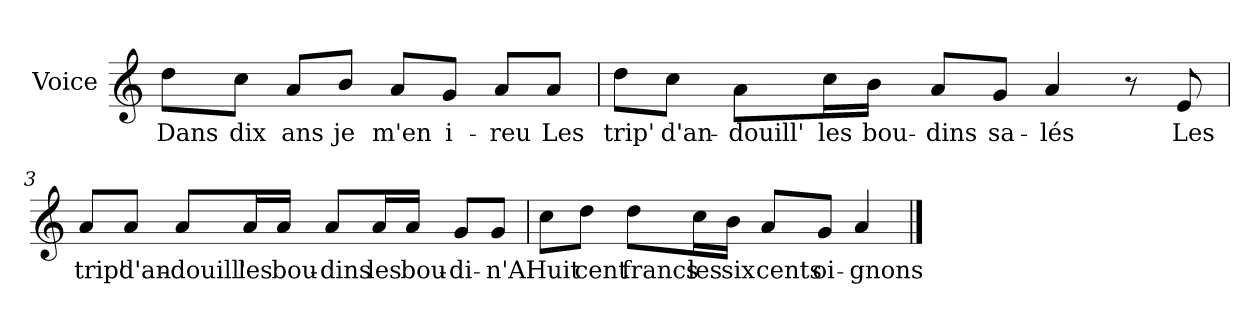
**kern	**text
*part1	*part1
*staff1	*staff1
*I"Voice	*
*I'V	*
*clefG2	*
*k[]	*
*C:	*
=1	=1
8dd\L	Dans
8cc\J	dix
8a/L	ans
8b/J	je
8a/L	m'en
8g/J	i-
8a/L	-reu
8a/J	Les
=2	=2
8dd\L	trip'
8cc\J	d'an-
8a\L	-douill'
16cc\L	les
16b\JJ	bou-
8a/L	-dins
8g/J	sa-
4a/	-lés
8r	.
8e/	Les
!!LO:LB:g=z
=3	=3
8a/L	trip'
8a/J	d'an-
8a/L	-douill'
16a/L	les
16a/JJ	bou-
8a/L	-dins
16a/L	les
16a/JJ	bou-
8g/L	-di-
8g/J	-n'A
=4	=4
8cc\L	Huit
8dd\J	cent
8dd\L	francs
16cc\L	les
16b\JJ	six
8a/L	cents
8g/J	oi-
4a/	-gnons
==	==
*-	*-
